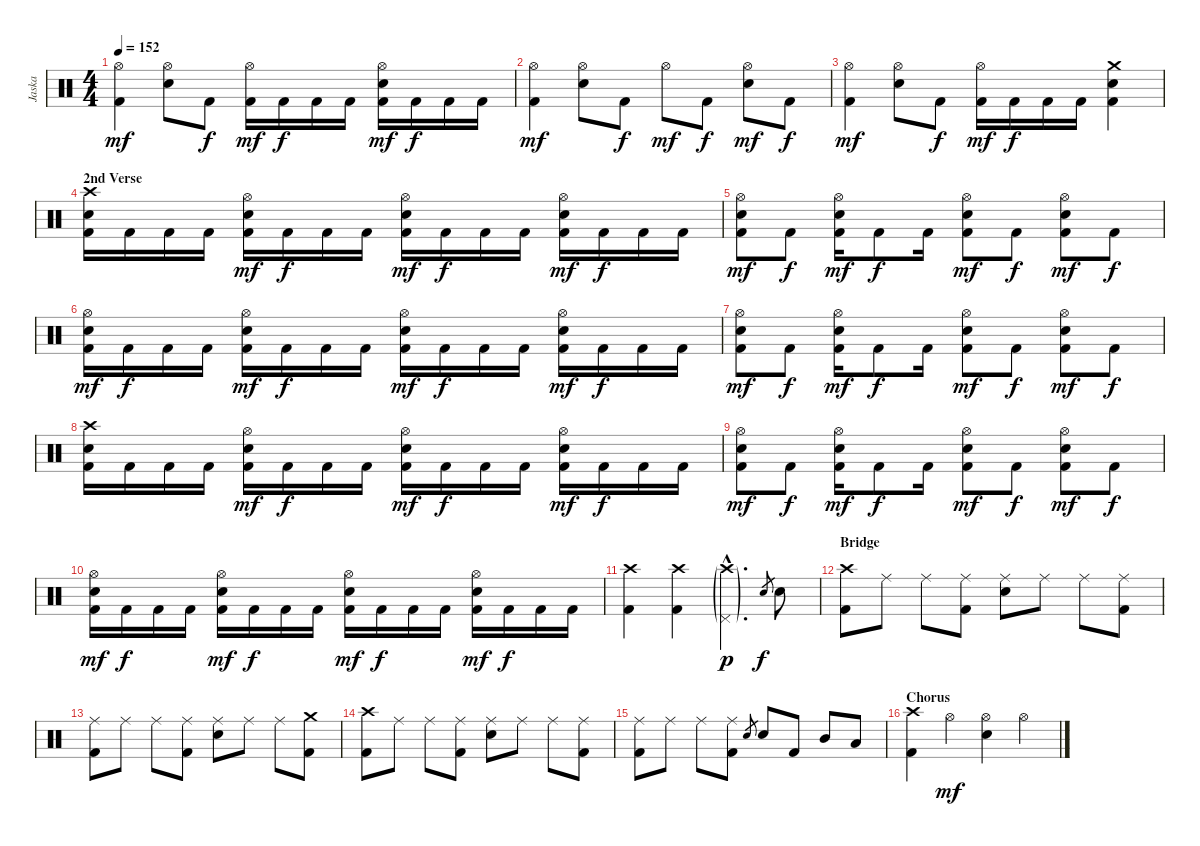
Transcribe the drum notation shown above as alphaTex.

\track ("Jaska" "Jaska") {instrument percussion}
\staff {score}
\articulation defaults
\ts (4 4)
\tempo 152
\clef neutral
\ks c
("Hi-Hat (open)" "Kick (hit) 2").4{dy mf} ("Hi-Hat (open)" "Electric Snare (hit)").8 "Kick (hit) 2".8{dy f} ("Hi-Hat (open)" "Kick (hit) 2").16{dy mf} "Kick (hit) 2".16{dy f} "Kick (hit) 2".16 "Kick (hit) 2".16 ("Hi-Hat (open)" "Electric Snare (hit)" "Kick (hit) 2").16{dy mf} "Kick (hit) 2".16{dy f} "Kick (hit) 2".16 "Kick (hit) 2".16 |
("Hi-Hat (open)" "Kick (hit) 2").4{dy mf} ("Hi-Hat (open)" "Electric Snare (hit)").8 "Kick (hit) 2".8{dy f} "Hi-Hat (open)".8{dy mf} "Kick (hit) 2".8{dy f} ("Hi-Hat (open)" "Electric Snare (hit)").8{dy mf} "Kick (hit) 2".8{dy f} |
("Hi-Hat (open)" "Kick (hit) 2").4{dy mf} ("Hi-Hat (open)" "Electric Snare (hit)").8 "Kick (hit) 2".8{dy f} ("Hi-Hat (open)" "Kick (hit) 2").16{dy mf} "Kick (hit) 2".16{dy f} "Kick (hit) 2".16 "Kick (hit) 2".16 ("Crash medium (hit)" "Electric Snare (hit)" "Kick (hit) 2").4 |
\section ("" "2nd Verse")
("Crash high (hit)" "Electric Snare (hit)" "Kick (hit) 2").16 "Kick (hit) 2".16 "Kick (hit) 2".16 "Kick (hit) 2".16 ("Hi-Hat (open)" "Electric Snare (hit)" "Kick (hit) 2").16{dy mf} "Kick (hit) 2".16{dy f} "Kick (hit) 2".16 "Kick (hit) 2".16 ("Hi-Hat (open)" "Electric Snare (hit)" "Kick (hit) 2").16{dy mf} "Kick (hit) 2".16{dy f} "Kick (hit) 2".16 "Kick (hit) 2".16 ("Hi-Hat (open)" "Electric Snare (hit)" "Kick (hit) 2").16{dy mf} "Kick (hit) 2".16{dy f} "Kick (hit) 2".16 "Kick (hit) 2".16 |
("Hi-Hat (open)" "Electric Snare (hit)" "Kick (hit) 2").8{dy mf} "Kick (hit) 2".8{dy f} ("Hi-Hat (open)" "Electric Snare (hit)" "Kick (hit) 2").16{dy mf} "Kick (hit) 2".8{dy f} "Kick (hit) 2".16 ("Hi-Hat (open)" "Electric Snare (hit)" "Kick (hit) 2").8{dy mf} "Kick (hit) 2".8{dy f} ("Hi-Hat (open)" "Electric Snare (hit)" "Kick (hit) 2").8{dy mf} "Kick (hit) 2".8{dy f} |
("Hi-Hat (open)" "Electric Snare (hit)" "Kick (hit) 2").16{dy mf} "Kick (hit) 2".16{dy f} "Kick (hit) 2".16 "Kick (hit) 2".16 ("Hi-Hat (open)" "Electric Snare (hit)" "Kick (hit) 2").16{dy mf} "Kick (hit) 2".16{dy f} "Kick (hit) 2".16 "Kick (hit) 2".16 ("Hi-Hat (open)" "Electric Snare (hit)" "Kick (hit) 2").16{dy mf} "Kick (hit) 2".16{dy f} "Kick (hit) 2".16 "Kick (hit) 2".16 ("Hi-Hat (open)" "Electric Snare (hit)" "Kick (hit) 2").16{dy mf} "Kick (hit) 2".16{dy f} "Kick (hit) 2".16 "Kick (hit) 2".16 |
("Hi-Hat (open)" "Electric Snare (hit)" "Kick (hit) 2").8{dy mf} "Kick (hit) 2".8{dy f} ("Hi-Hat (open)" "Electric Snare (hit)" "Kick (hit) 2").16{dy mf} "Kick (hit) 2".8{dy f} "Kick (hit) 2".16 ("Hi-Hat (open)" "Electric Snare (hit)" "Kick (hit) 2").8{dy mf} "Kick (hit) 2".8{dy f} ("Hi-Hat (open)" "Electric Snare (hit)" "Kick (hit) 2").8{dy mf} "Kick (hit) 2".8{dy f} |
("Crash high (hit)" "Electric Snare (hit)" "Kick (hit) 2").16 "Kick (hit) 2".16 "Kick (hit) 2".16 "Kick (hit) 2".16 ("Hi-Hat (open)" "Electric Snare (hit)" "Kick (hit) 2").16{dy mf} "Kick (hit) 2".16{dy f} "Kick (hit) 2".16 "Kick (hit) 2".16 ("Hi-Hat (open)" "Electric Snare (hit)" "Kick (hit) 2").16{dy mf} "Kick (hit) 2".16{dy f} "Kick (hit) 2".16 "Kick (hit) 2".16 ("Hi-Hat (open)" "Electric Snare (hit)" "Kick (hit) 2").16{dy mf} "Kick (hit) 2".16{dy f} "Kick (hit) 2".16 "Kick (hit) 2".16 |
("Hi-Hat (open)" "Electric Snare (hit)" "Kick (hit) 2").8{dy mf} "Kick (hit) 2".8{dy f} ("Hi-Hat (open)" "Electric Snare (hit)" "Kick (hit) 2").16{dy mf} "Kick (hit) 2".8{dy f} "Kick (hit) 2".16 ("Hi-Hat (open)" "Electric Snare (hit)" "Kick (hit) 2").8{dy mf} "Kick (hit) 2".8{dy f} ("Hi-Hat (open)" "Electric Snare (hit)" "Kick (hit) 2").8{dy mf} "Kick (hit) 2".8{dy f} |
("Hi-Hat (open)" "Electric Snare (hit)" "Kick (hit) 2").16{dy mf} "Kick (hit) 2".16{dy f} "Kick (hit) 2".16 "Kick (hit) 2".16 ("Hi-Hat (open)" "Electric Snare (hit)" "Kick (hit) 2").16{dy mf} "Kick (hit) 2".16{dy f} "Kick (hit) 2".16 "Kick (hit) 2".16 ("Hi-Hat (open)" "Electric Snare (hit)" "Kick (hit) 2").16{dy mf} "Kick (hit) 2".16{dy f} "Kick (hit) 2".16 "Kick (hit) 2".16 ("Hi-Hat (open)" "Electric Snare (hit)" "Kick (hit) 2").16{dy mf} "Kick (hit) 2".16{dy f} "Kick (hit) 2".16 "Kick (hit) 2".16 |
("Crash high (hit)" "Kick (hit) 2").4 ("Crash high (hit)" "Kick (hit) 2").4 ("Crash high (hit)"{g hac} "Pedal Hi-Hat (hit)"{g hac}).4{d dy p} "Electric Snare (hit)".8{gr dy f} "Electric Snare (hit)".8 |
\section ("" "Bridge")
("Crash high (hit)" "Kick (hit) 2").8 "Ride (middle)".8 "Ride (middle)".8 ("Ride (middle)" "Kick (hit) 2").8 ("Ride (middle)" "Electric Snare (hit)").8 "Ride (middle)".8 "Ride (middle)".8 ("Ride (middle)" "Kick (hit) 2").8 |
("Ride (middle)" "Kick (hit) 2").8 "Ride (middle)".8 "Ride (middle)".8 ("Ride (middle)" "Kick (hit) 2").8 ("Ride (middle)" "Electric Snare (hit)").8 "Ride (middle)".8 "Ride (middle)".8 ("Crash medium (hit)" "Kick (hit) 2").8 |
("Crash high (hit)" "Kick (hit) 2").8 "Ride (middle)".8 "Ride (middle)".8 ("Ride (middle)" "Kick (hit) 2").8 ("Ride (middle)" "Electric Snare (hit)").8 "Ride (middle)".8 "Ride (middle)".8 ("Ride (middle)" "Kick (hit) 2").8 |
("Ride (middle)" "Kick (hit) 2").8 "Ride (middle)".8 "Ride (middle)".8 ("Ride (middle)" "Kick (hit) 2").8 "Electric Snare (hit)".8{gr} "Electric Snare (hit)".8 "Kick (hit) 2".8 "Mid Tom (hit)".8 "Low Tom (hit)".8 |
\section ("" "Chorus")
("Crash high (hit)" "Kick (hit) 2").4 "Hi-Hat (open)".4{dy mf} ("Hi-Hat (open)" "Electric Snare (hit)").4 "Hi-Hat (open)".4
